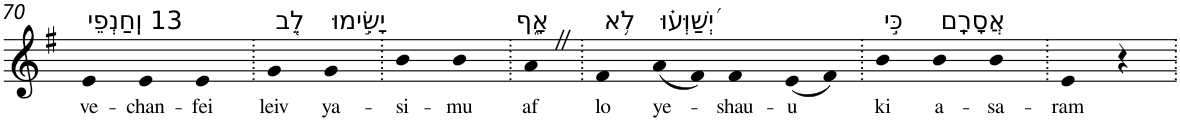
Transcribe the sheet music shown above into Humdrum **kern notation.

**kern	**text
*part1	*part1
*staff1	*staff1
*I"Piano	*
*I'Pno	*
!!LO:PB:g=z
*clefG2	*
*k[f#]	*
*G:	*
=70	=70
!LO:TX:a:t=13 וְֽחַנְפֵי	!
!	!LO:LY:b
4e	ve-
!	!LO:LY:b
4e	-chan-
!	!LO:LY:b
4e	-fei
=71.	=71.
!LO:TX:a:t=לֵ֭ב	!
!	!LO:LY:b
4g	leiv
!LO:TX:a:t=יָשִׂ֣ימוּ	!
!	!LO:LY:b
4g	ya-
=72.	=72.
!	!LO:LY:b
4b	-si-
!	!LO:LY:b
4b	-mu
=73.	=73.
!LO:TX:a:t=אָ֑ף	!
!	!LO:LY:b
4aZ	af
=74.	=74.
!LO:TX:a:t=לֹ֥א	!
!	!LO:LY:b
4f#	lo
!LO:TX:a:t=יְ֝שַׁוְּע֗וּ	!
!	!LO:LY:b
(8a	ye-
8f#)	.
!	!LO:LY:b
4f#	-shau-
!	!LO:LY:b
(8e	-u
8f#)	.
=75.	=75.
!LO:TX:a:t=כִּ֣י	!
!	!LO:LY:b
4b	ki
!LO:TX:a:t=אֲסָרָֽם	!
!	!LO:LY:b
4b	a-
!	!LO:LY:b
4b	-sa-
=76.	=76.
!	!LO:LY:b
4e	-ram
4r	.
=.	=.
*-	*-
